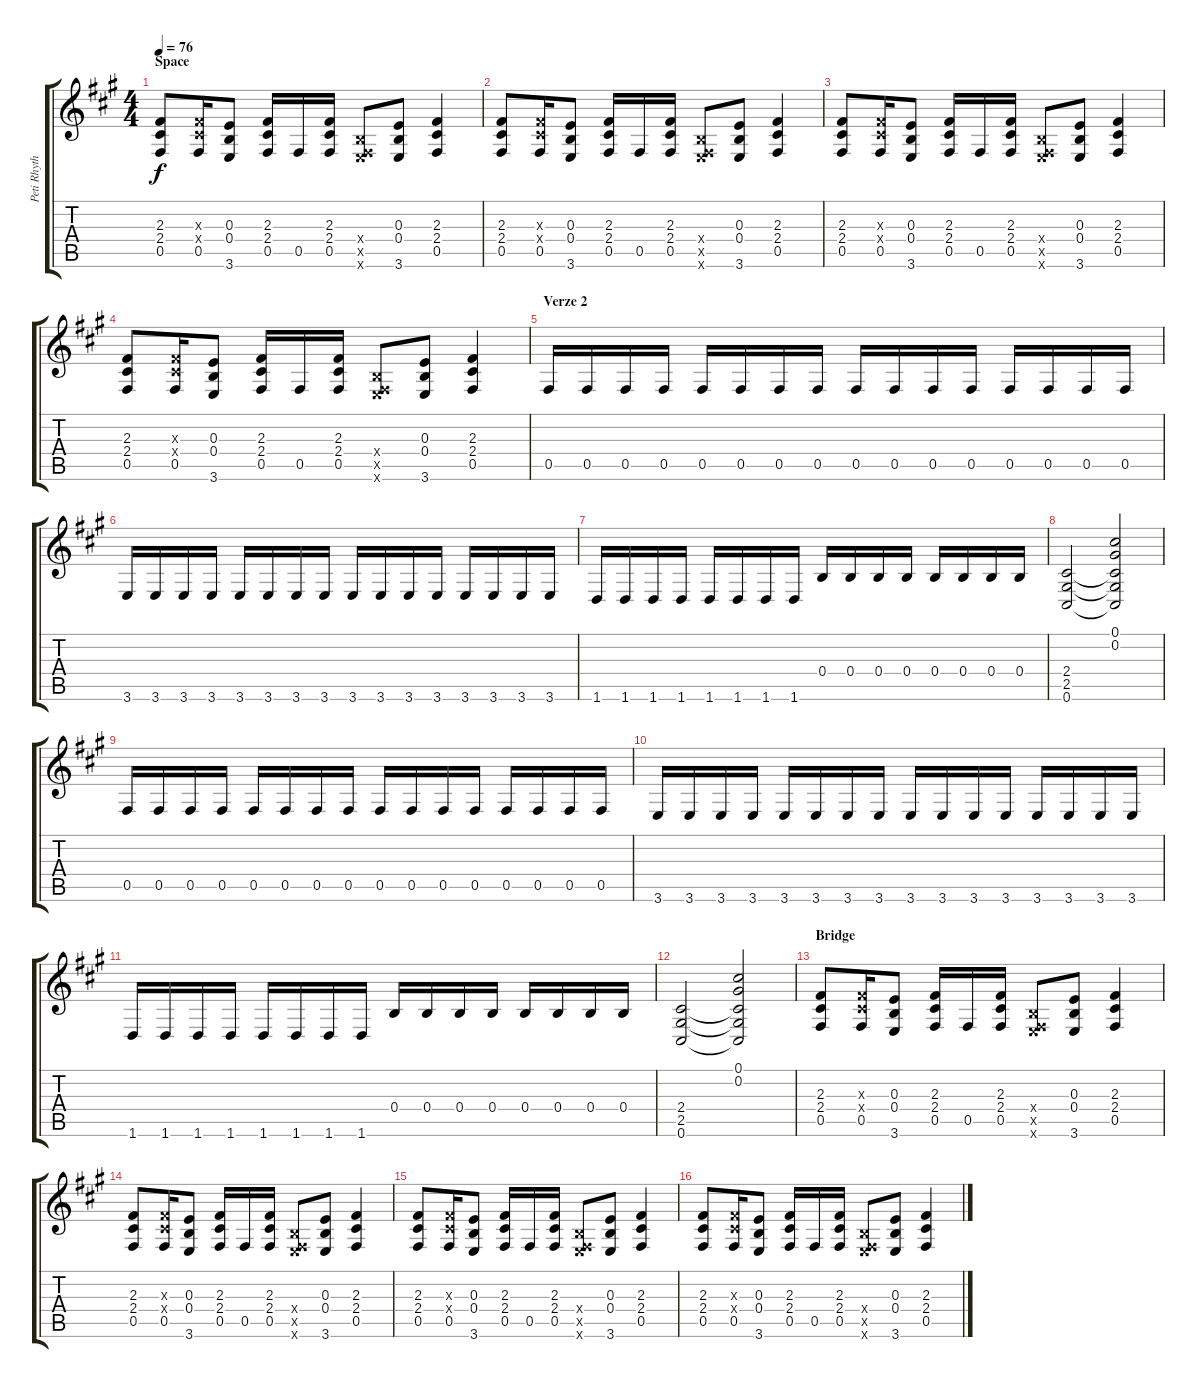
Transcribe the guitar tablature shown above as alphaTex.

\track ("Peti Rhythm" "Peti Rhyth") {instrument distortionguitar}
\staff {score tabs}
\tuning (Db4 Ab3 E3 B2 Gb2 Db2) {hide}
\ts (4 4)
\section ("" "Space")
\tempo 76
\clef g2
\ks a
(2.3 2.4 0.5).8{dy f} (2.3{x} 2.4{x} 0.5).16 (0.3 0.4 3.6).8 (2.3 2.4 0.5).16 0.5.16 (2.3 2.4 0.5).16 (0.4{x} 0.5{x} 3.6{x}).8 (0.3 0.4 3.6).8 (2.3 2.4 0.5).4 |
(2.3 2.4 0.5).8 (2.3{x} 2.4{x} 0.5).16 (0.3 0.4 3.6).8 (2.3 2.4 0.5).16 0.5.16 (2.3 2.4 0.5).16 (0.4{x} 0.5{x} 3.6{x}).8 (0.3 0.4 3.6).8 (2.3 2.4 0.5).4 |
(2.3 2.4 0.5).8 (2.3{x} 2.4{x} 0.5).16 (0.3 0.4 3.6).8 (2.3 2.4 0.5).16 0.5.16 (2.3 2.4 0.5).16 (0.4{x} 0.5{x} 3.6{x}).8 (0.3 0.4 3.6).8 (2.3 2.4 0.5).4 |
(2.3 2.4 0.5).8 (2.3{x} 2.4{x} 0.5).16 (0.3 0.4 3.6).8 (2.3 2.4 0.5).16 0.5.16 (2.3 2.4 0.5).16 (0.4{x} 0.5{x} 3.6{x}).8 (0.3 0.4 3.6).8 (2.3 2.4 0.5).4 |
\section ("" "Verze 2")
0.5.16 0.5.16 0.5.16 0.5.16 0.5.16 0.5.16 0.5.16 0.5.16 0.5.16 0.5.16 0.5.16 0.5.16 0.5.16 0.5.16 0.5.16 0.5.16 |
3.6.16 3.6.16 3.6.16 3.6.16 3.6.16 3.6.16 3.6.16 3.6.16 3.6.16 3.6.16 3.6.16 3.6.16 3.6.16 3.6.16 3.6.16 3.6.16 |
1.6.16 1.6.16 1.6.16 1.6.16 1.6.16 1.6.16 1.6.16 1.6.16 0.4.16 0.4.16 0.4.16 0.4.16 0.4.16 0.4.16 0.4.16 0.4.16 |
(2.4 2.5 0.6).2 (0.1 0.2 2.4{t} 2.5{t} 0.6{t}).2 |
0.5.16 0.5.16 0.5.16 0.5.16 0.5.16 0.5.16 0.5.16 0.5.16 0.5.16 0.5.16 0.5.16 0.5.16 0.5.16 0.5.16 0.5.16 0.5.16 |
3.6.16 3.6.16 3.6.16 3.6.16 3.6.16 3.6.16 3.6.16 3.6.16 3.6.16 3.6.16 3.6.16 3.6.16 3.6.16 3.6.16 3.6.16 3.6.16 |
1.6.16 1.6.16 1.6.16 1.6.16 1.6.16 1.6.16 1.6.16 1.6.16 0.4.16 0.4.16 0.4.16 0.4.16 0.4.16 0.4.16 0.4.16 0.4.16 |
(2.4 2.5 0.6).2 (0.1 0.2 2.4{t} 2.5{t} 0.6{t}).2 |
\section ("" "Bridge")
(2.3 2.4 0.5).8 (2.3{x} 2.4{x} 0.5).16 (0.3 0.4 3.6).8 (2.3 2.4 0.5).16 0.5.16 (2.3 2.4 0.5).16 (0.4{x} 0.5{x} 3.6{x}).8 (0.3 0.4 3.6).8 (2.3 2.4 0.5).4 |
(2.3 2.4 0.5).8 (2.3{x} 2.4{x} 0.5).16 (0.3 0.4 3.6).8 (2.3 2.4 0.5).16 0.5.16 (2.3 2.4 0.5).16 (0.4{x} 0.5{x} 3.6{x}).8 (0.3 0.4 3.6).8 (2.3 2.4 0.5).4 |
(2.3 2.4 0.5).8 (2.3{x} 2.4{x} 0.5).16 (0.3 0.4 3.6).8 (2.3 2.4 0.5).16 0.5.16 (2.3 2.4 0.5).16 (0.4{x} 0.5{x} 3.6{x}).8 (0.3 0.4 3.6).8 (2.3 2.4 0.5).4 |
(2.3 2.4 0.5).8 (2.3{x} 2.4{x} 0.5).16 (0.3 0.4 3.6).8 (2.3 2.4 0.5).16 0.5.16 (2.3 2.4 0.5).16 (0.4{x} 0.5{x} 3.6{x}).8 (0.3 0.4 3.6).8 (2.3 2.4 0.5).4
